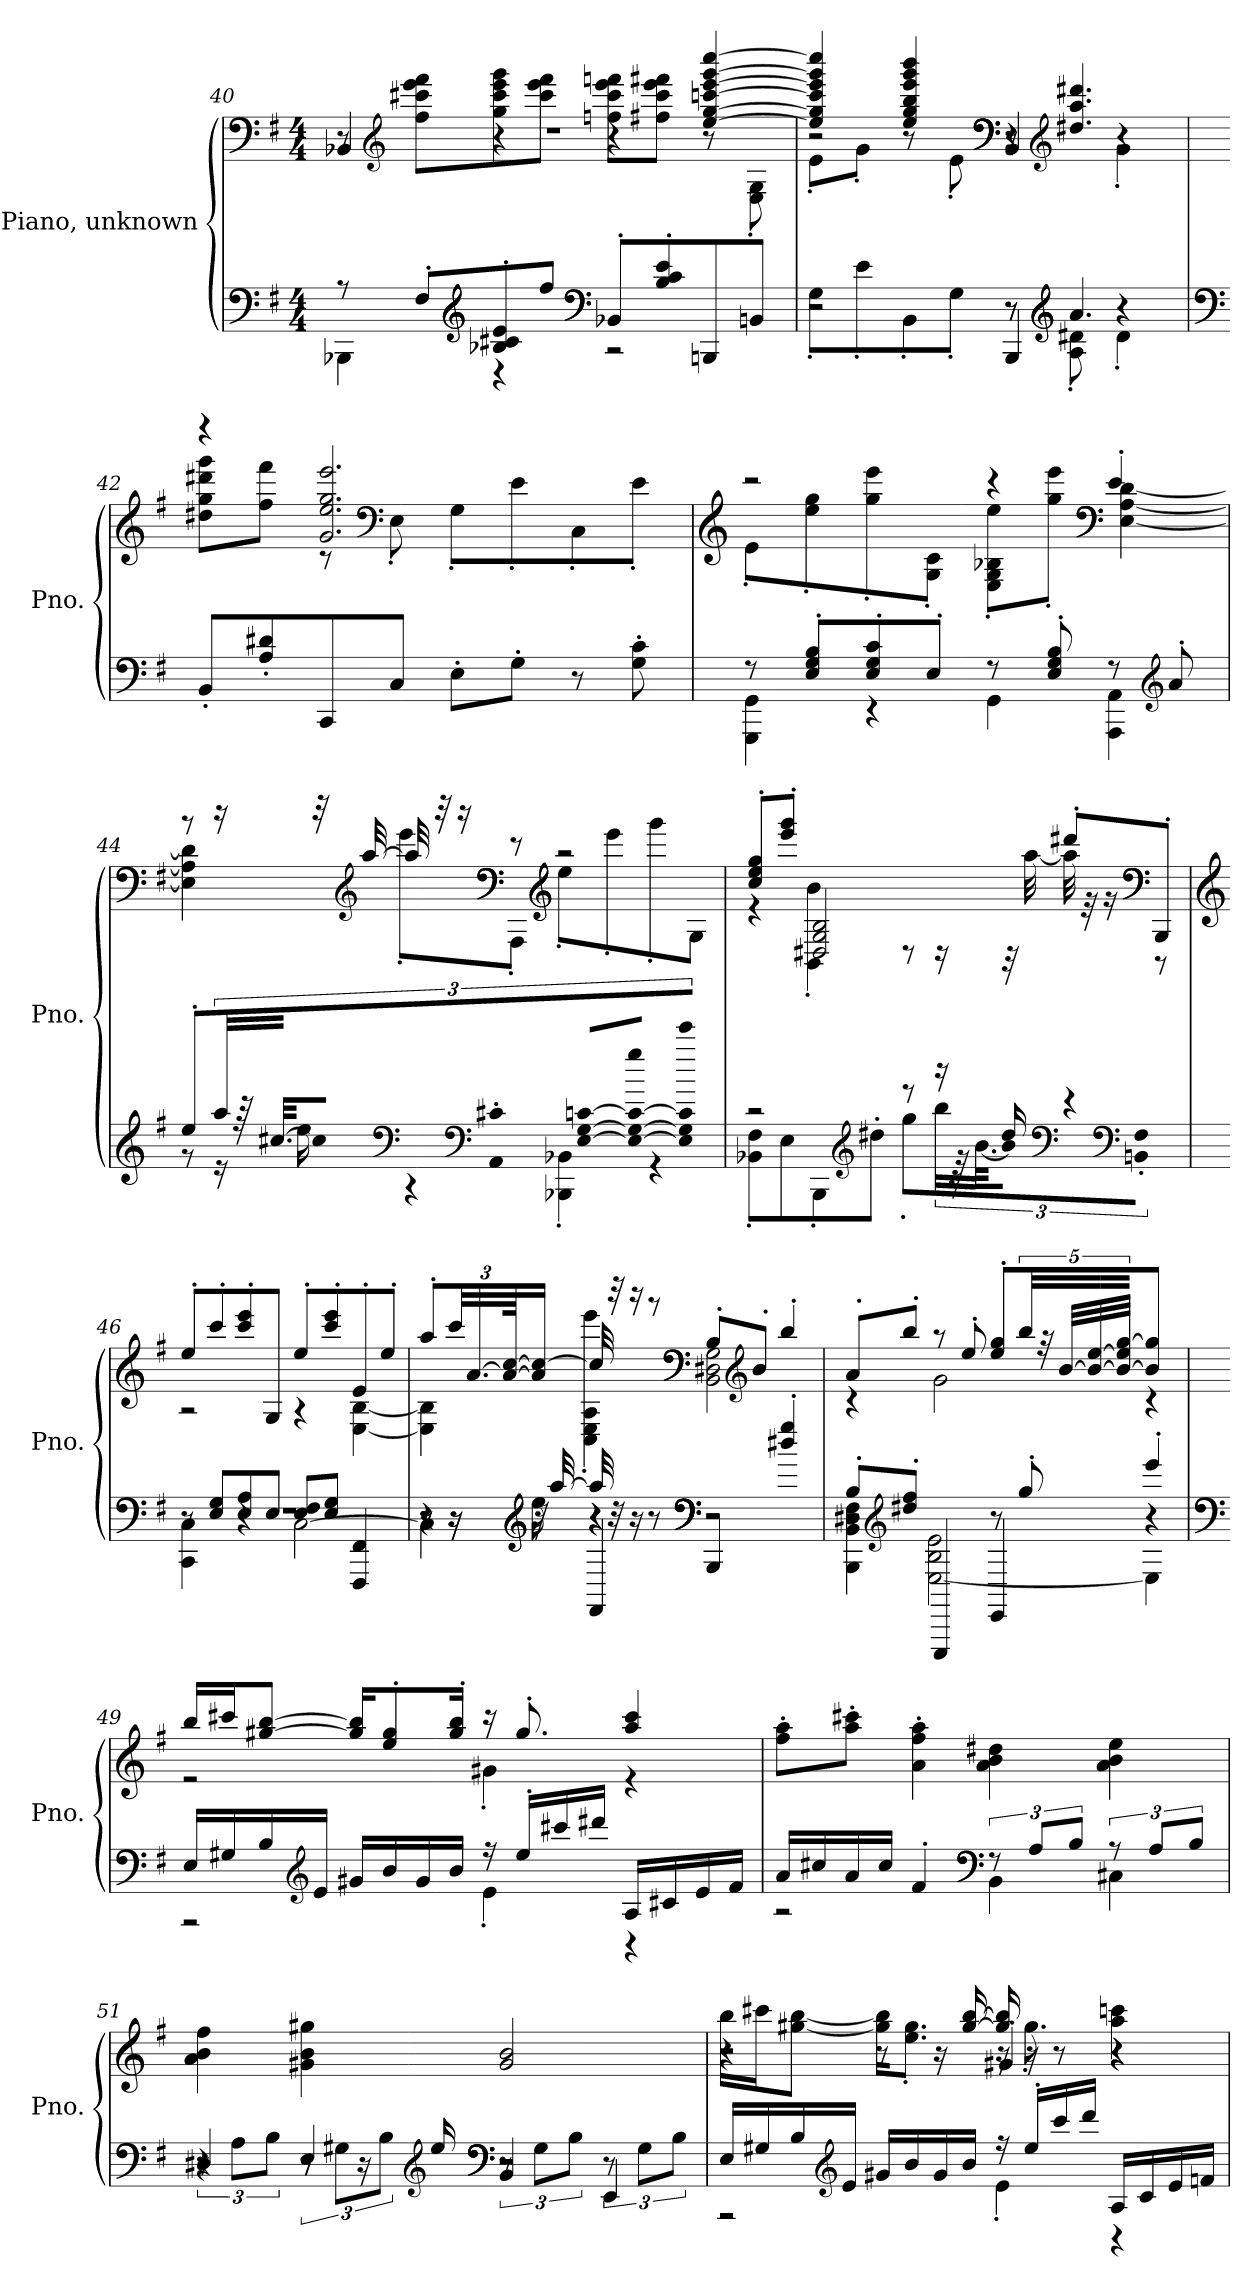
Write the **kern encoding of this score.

**kern	**kern
*part1	*part1
*staff2	*staff1
*I"Piano, unknown	*
*I'Pno.	*
*clefF4	*clefF4
*k[f#]	*k[f#]
*M4/4	*M4/4
=40	=40
*^	*^
*	*	*	*^
8r	4BBB-X\	1r	8r	4BB-X/
*	*	*clefG2	*	*
8F#'/L	.	.	8ff#\ 8ccc#X\ 8eee\ 8fff#\L	.
*clefG2	*	*	*	*
8B-X/' 8c#X/' 8e/'	4r	.	8gg\ 8ccc#\ 8eee\ 8ggg\	4r
8ff#/J	.	.	8ccc#\ 8eee\ 8fff#\J	.
*clefF4	*	*	*	*
8BB-X'/L	2r	.	8ffn\ 8ccc#\ 8eee\ 8fffn\L	4r
8B-/' 8c#/' 8e/'	.	.	8ff#X\ 8ccc#\ 8eee\ 8fff#X\J	.
8BBBn/	.	.	8r	[4ee/ [4gg/ [4cccn/ [4eee/ [4ggg/ [4cccc/
8BBn/J	.	.	8E\' 8G\'	.
!!LO:LB:g=z	!!	!!
=41	=41	=41	=41	=41
*	*^	*	*	*
2r	8G'\L	2r	2r	8e'\L	4ee/] 4gg/] 4ccc/] 4eee/] 4ggg/] 4cccc/]
.	8e'\	.	.	8g'\J	.
.	8BB'\	.	.	8r	4ee/ 4gg/ 4bb/ 4eee/ 4ggg/ 4bbb/
.	8G'\J	.	.	8e'\	.
*	*	*	*clefF4	*	*
8r	8r	4BBB/	8r	4r	4BB/
*clefG2	*	*	*clefG2	*	*
4.a/	8A\' 8d#X\'	.	4.dd#X/ 4.aa/ 4.ddd#X/	.	.
.	4d#'\	4r	.	4g'\	4r
*v	*v	*v	*	*	*
*	*v	*v	*v
=42	=42
*clefF4	*
*	*^
8BB'/L	4r	8dd#X\ 8gg\ 8ddd#X\ 8ggg\L
8A/' 8d#X/'	.	8ff#\ 8fff#\J
8CC/	2.g/ 2.ee/ 2.gg/ 2.eee/	8r
*	*clefF4	*
8C/J	.	8E'\
8E'\L	.	8G'\L
8G'\J	.	8e'\
8r	.	8C'\
8G\' 8c\'	.	8e'\J
=43	=43	=43
*	*clefG2	*
*^	*	*
8r	4GGG\ 4GG\	2r	8e'\L
8E/' 8G/' 8B/'L	.	.	8ee\' 8gg\'
8E/' 8G/' 8c/'	4r	.	8gg\' 8eee\'
8E'/J	.	.	8G\' 8c\'J
8r	4GG\	4r	8E\' 8G\' 8B-X\' 8ee\'L
8E/' 8G/' 8B/'	.	.	8gg\' 8eee\'J
*	*	*clefF4	*
8r	4AAA\ 4AA\	4e'/	[4E\ [4A\ [4d\
*clefG2	*	*	*
8a'/	.	.	.
!!LO:LB:g=z	!!
=44	=44	=44	=44
8ee'/L	8r	8r	4E\] 4A\] 4d\]
48aa/Jkk	16r	16r	.
96r	.	.	.
[48.cc#X/KLL	.	.	.
16cc#/JJ]	16ee\	32r	.
*	*	*clefG2	*
.	.	[32aa/	.
*clefF4	*	*	*
4AA/' 4c#X/'	4r	32aa/]	8eee'\L
.	.	32r	.
.	.	16r	.
*	*	*clefF4	*
.	.	8r	8AAA'\J
*	*	*clefG2	*
[8E/ [8G/ [8cn/L	4BBB-X\' 4BB-X\'	2r	8ee'\L
8E/_ 8G/_ 8c/_ 8gg/J	.	.	8eee'\
4E/] 4G/] 4c/] 4eee/	4r	.	8ggg'\
.	.	.	8G\J
!!LO:PB:g=z	!!
=45	=45	=45	=45
2r	8BB-X\' 8F#\'L	8cc/' 8ee/' 8gg/'L	4r
.	8E\	8eee/' 8ggg/'J	.
.	8BBB'\	2D#X/ 2G/ 2B/	4BB\' 4b\'
*clefG2	*	*	*
.	8dd#X'\J	.	.
8r	8gg'\L	.	8r
16r	48bb\Jkk	.	16r
.	96r	.	.
.	[48.b\KLL	.	.
16dd#/	16b\JJ]	.	32r
.	.	.	[32aa\
*clefF4	*	*	*
4r	4BBn\' 4F#\'	8ddd#X'/L	32aa\]
.	.	.	32r
.	.	.	16r
*	*	*clefF4	*
.	.	8BBB'/J	8r
*v	*v	*	*
=46	=46	=46
*	*clefG2	*
*^	*	*
*	*^	*	*
1r	8r	4CC\ 4C\	8ee'/L	2r
.	8E/ 8G/L	.	8ccc'/	.
.	8E/ 8A/	4r	8ccc/' 8eee/'	.
.	8E/J	.	8G/J	.
.	8E/ 8F#/L	[2C\	8ee'/L	4r
.	8E/ 8G/J	.	8ccc/' 8eee/'	.
.	4FFF#/ 4FF#/	.	8e'/	[4E\ [4B\
.	.	.	8ee'/J	.
!!LO:LB:g=z	!!
=47	=47	=47	=47	=47
*	*	*^	*	*
8r	8r	4r	4C\]	8aa'/L	4E\] 4B\]
*	*	*	*	*Xbrackettup	*
16r	16r	.	.	48ccc/LL	.
.	.	.	.	[48.a/	.
.	.	.	.	96a/_ [96cc/JK	.
*clefG2	*	*	*	*	*
32r	16ee\	.	.	16a/] 16cc/_JJ	.
[32aa/	.	.	.	.	.
32aa/]	4r	4FF#/	4r	32cc/]	4C\' 4E\' 4A\' 4eee\'
32r	.	.	.	32r	.
16r	.	.	.	16r	.
8r	.	.	.	8r	.
*clefF4	*	*	*	*clefF4	*
2r	2r	4BBB/	2r	8B'/L	2BB\ 2D#X\ 2G\
*	*	*	*	*clefG2	*
.	.	.	.	8b'/J	.
.	.	4dd#X/' 4gg/'	.	4bb'/	.
*	*	*v	*v	*	*
=48	=48	=48	=48	=48
8B'/L	4BBB\ 4BB\ 4D#X\ 4F#\	2r	8a'/L	4r
*clefG2	*	*	*	*
8dd#X/' 8ff#/'J	.	.	8bb'/J	.
4EEE/	[2E\ 2B\ 2e\	.	8r	2g\
.	.	.	8ee'/	.
8r	.	4EE/	8ee/' 8gg/'L	.
*	*	*	*brackettup	*
8gg'/	.	.	40bb/Jkk	.
.	.	.	40r	.
.	.	.	[40b/LLL	.
.	.	.	40b/_ [40ee/	.
.	.	.	40b/_ 40ee/] [40gg/JJJ	.
4eee'/	4E\]	4r	4b/] 4gg/]	4r
*v	*v	*v	*	*
!!LO:LB:g=z	!!
=49	=49	=49
*clefF4	*	*
*^	*	*
16E/LL	2r	16bb/LL	2r
16G#X/	.	16ccc#X/J	.
16B/	.	[8gg#X/ [8bb/J	.
*clefG2	*	*	*
16e/JJ	.	.	.
16g#X/LL	.	16gg#/] 16bb/]KL	.
16b/	.	8ee/' 8gg#/'	.
16g#/	.	.	.
16b/JJ	.	16gg#/' 16bb/'Jk	.
16r	4e'\	16r	4g#X'\
16ee'/LL	.	8.gg#'/	.
16ccc#X/	.	.	.
16ddd#X/JJ	.	.	.
16A/LL	4r	4aa/ 4ccc#/	4r
16c#X/	.	.	.
16e/	.	.	.
16f#/JJ	.	.	.
*	*	*v	*v
=50	=50	=50
16a/LL	2r	8ff#\' 8aa\'L
16cc#X/	.	.
16a/	.	8aa\' 8ccc#X\'J
16cc#/JJ	.	.
4f#'/	.	4a\' 4ff#\' 4aa\'
*clefF4	*	*
12r	4BB\	4a\ 4b\ 4dd#X\
12A/L	.	.
12B/J	.	.
12r	4C#X\	4a\ 4b\ 4ee\
12A/L	.	.
12B/J	.	.
!!LO:LB:g=z
=51	=51	=51
*	*^	*
4D#X/	12r	4r	4a\ 4b\ 4ff#\
.	12A\L	.	.
.	12B\J	.	.
8r	12r	4E/	4g#X\ 4b\ 4gg#X\
.	12G#X\L	.	.
16r	.	.	.
.	12B\J	.	.
*clefG2	*	*	*
16ee/	.	.	.
*clefF4	*	*	*
2r	12r	4BB/	2g#/ 2b/
.	12G#\L	.	.
.	12B\J	.	.
.	12r	4EE/	.
.	12G#\L	.	.
.	12B\J	.	.
*	*v	*v	*
=52	=52	=52
*	*	*^
*	*	*	*^
16E/LL	2r	4r	16bb\LL	2r
16G#X/	.	.	16ccc#X\J	.
16B/	.	.	[8gg#X\ [8bb\J	.
*clefG2	*	*	*	*
16e/JJ	.	.	.	.
16g#X/LL	.	8r	16gg#\] 16bb\]KL	.
16b/	.	.	8.ee\' 8.gg#\'J	.
16g#/	.	16r	.	.
16b/JJ	.	[16gg#/ [16bb/	.	.
16r	4e'\	16gg#/] 16bb/]	16r	4g#X'/
16ee'/LL	.	16r	8.gg#'\	.
16ccc/	.	8r	.	.
16ddd/JJ	.	.	.	.
16A/LL	4r	4r	4aa\ 4cccn\	4r
16c/	.	.	.	.
16e/	.	.	.	.
16fn/JJ	.	.	.	.
*v	*v	*	*	*
*	*v	*v	*v
=	=
*-	*-
